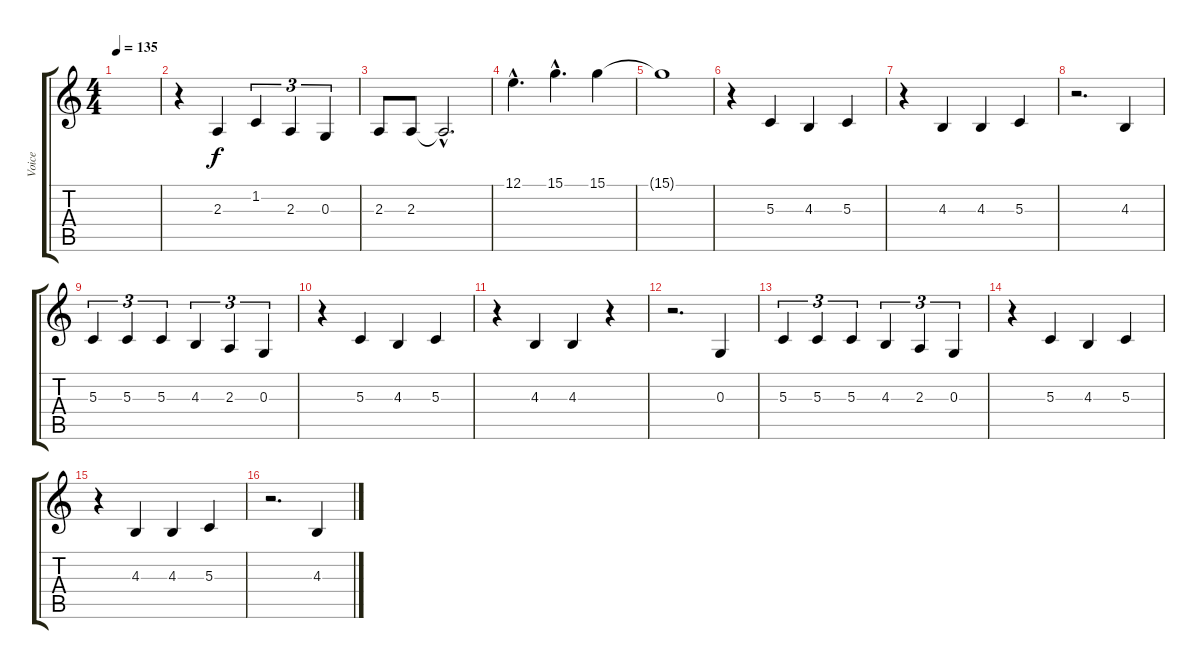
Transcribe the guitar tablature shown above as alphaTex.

\track ("Voice" "Voice") {instrument tenorsax}
\staff {score tabs}
\tuning (E4 B3 G3 D3 A2 E2) {hide}
\ts (4 4)
\tempo 135
\clef g2
\ks c
|
r.4 2.3.4 1.2.4{tu (3 2)} 2.3.4{tu (3 2)} 0.3.4{tu (3 2)} |
2.3.8 2.3.8 2.3{hac t}.2{d} |
12.1{hac}.4{d} 15.1{hac}.4{d} 15.1.4 |
15.1{t}.1 |
r.4 5.3.4 4.3.4 5.3.4 |
r.4 4.3.4 4.3.4 5.3.4 |
r.2{d} 4.3.4 |
5.3.4{tu (3 2)} 5.3.4{tu (3 2)} 5.3.4{tu (3 2)} 4.3.4{tu (3 2)} 2.3.4{tu (3 2)} 0.3.4{tu (3 2)} |
r.4 5.3.4 4.3.4 5.3.4 |
r.4 4.3.4 4.3.4 r.4 |
r.2{d} 0.3.4 |
5.3.4{tu (3 2)} 5.3.4{tu (3 2)} 5.3.4{tu (3 2)} 4.3.4{tu (3 2)} 2.3.4{tu (3 2)} 0.3.4{tu (3 2)} |
r.4 5.3.4 4.3.4 5.3.4 |
r.4 4.3.4 4.3.4 5.3.4 |
r.2{d} 4.3.4
